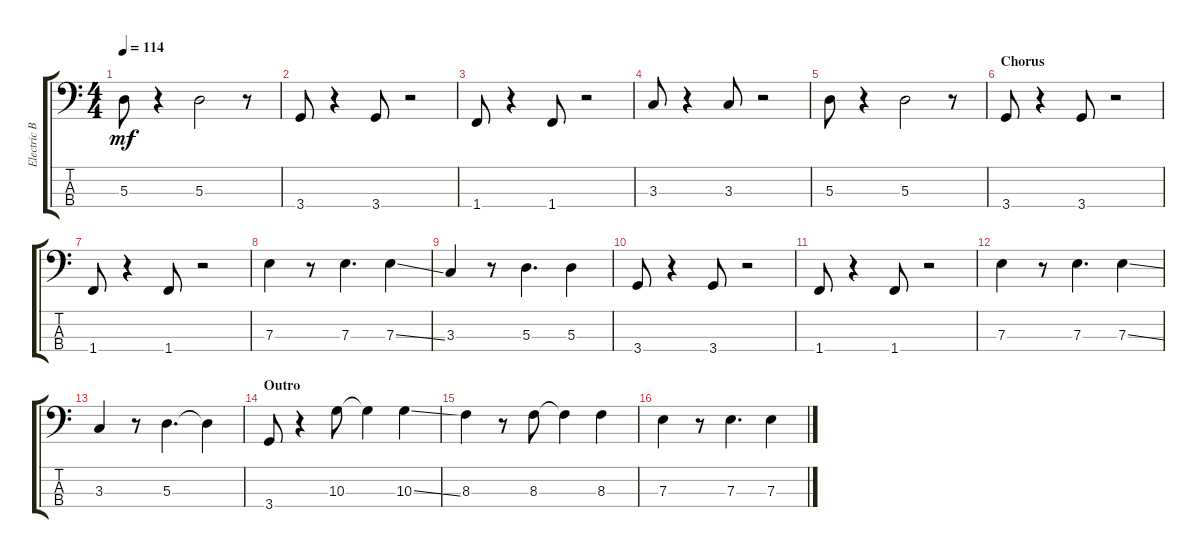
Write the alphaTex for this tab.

\track ("Electric Bass" "Electric B") {instrument electricbasspick}
\staff {score tabs}
\tuning (G2 D2 A1 E1) {hide}
\ts (4 4)
\tempo 114
\clef f4
\ks c
5.3.8{dy mf} r.4 5.3.2 r.8 |
3.4.8 r.4 3.4.8 r.2 |
1.4.8 r.4 1.4.8 r.2 |
3.3.8 r.4 3.3.8 r.2 |
5.3.8 r.4 5.3.2 r.8 |
\section ("" "Chorus")
3.4.8 r.4 3.4.8 r.2 |
1.4.8 r.4 1.4.8 r.2 |
7.3.4 r.8 7.3.4{d} 7.3{ss}.4 |
3.3.4 r.8 5.3.4{d} 5.3.4 |
3.4.8 r.4 3.4.8 r.2 |
1.4.8 r.4 1.4.8 r.2 |
7.3.4 r.8 7.3.4{d} 7.3{ss}.4 |
3.3.4 r.8 5.3.4{d} 5.3{t}.4 |
\section ("" "Outro")
3.4.8 r.4 10.3.8 10.3{t}.4 10.3{ss}.4 |
8.3.4 r.8 8.3.8 8.3{t}.4 8.3.4 |
7.3.4 r.8 7.3.4{d} 7.3{ss}.4
